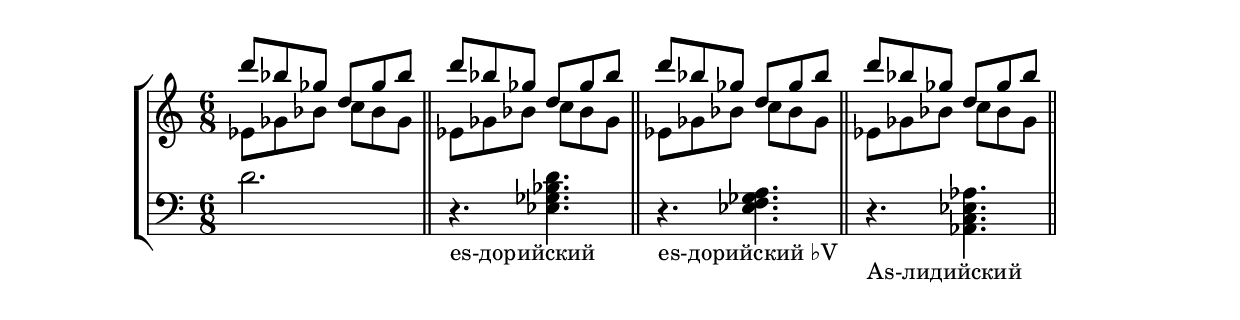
\version "2.18.2"
\header {
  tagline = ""  % removed
}
% \include "lilypond-book-preamble.ly"


global = {
\key g \major
  \time 2/4
}


\parallelMusic #'(
voiceA 
voiceB 
voiceC
) 
% rhMusic
% lhMusic

{
  	%--------------------bar1 

      \time 6/8
      d''8 bes ges d ges bes | \bar "||"
      es ges bes c bes ges | \bar "||"
\clef "bass"      d'2. | \bar "||"

	%--------------------bar2 


     d8 bes ges d ges bes | \bar "||"
     es ges bes c bes ges | \bar "||"
     \clef "bass" r4._"es-дорийский" <es, ges bes d>4. | \bar "||"
    
      %--------------------bar3 

	d8 bes ges d ges bes | \bar "||"
      es ges bes c bes ges | \bar "||"
      r4._"es-дорийский ♭V" <es f ges a>4. | \bar "||"

      %--------------------bar4 

      d8 bes ges d ges bes | \bar "||"
      es ges bes c bes ges | \bar "||"
      r4._"As-лидийский" <as, c es as>4. | \bar "||"


 }



\new StaffGroup <<
  \new Staff 
%   \with {instrumentName = #"Струнные "} 
    << \relative c' { \voiceA } \\ \relative c' { \voiceB } >>
  \new Staff 
%   \with {instrumentName = #"Фортепиано "} 
    \relative c { \voiceC }
%  \new Staff 
%   \with {instrumentName = #"Электрогитара "} 
    %\relative c' { \voiceC }
%  \new PianoStaff <<
%    \new Staff \rhMusic
%    \new Staff \lhMusic
%    >>
>>
